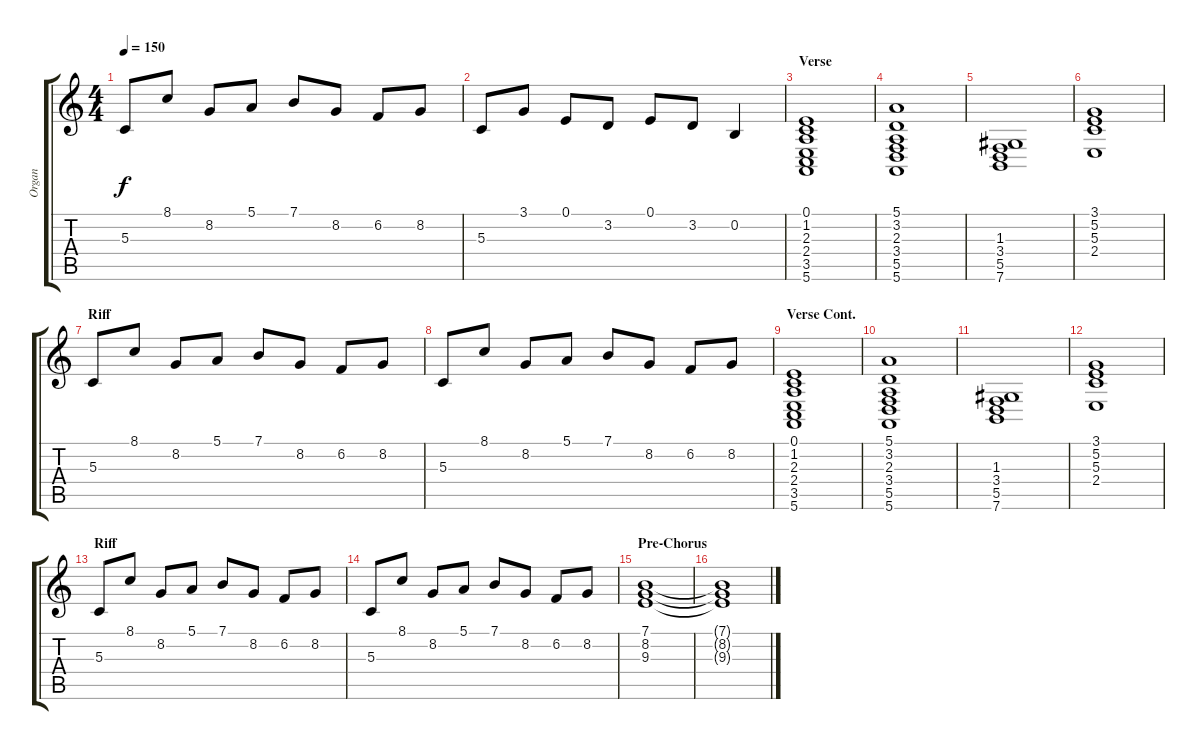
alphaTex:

\track ("Organ" "Organ") {instrument rockorgan}
\staff {score tabs}
\tuning (E4 B3 G3 D3 A2 E2) {hide}
\ts (4 4)
\tempo 150
\clef g2
\ks c
5.3.8{dy f} 8.1.8 8.2.8 5.1.8 7.1.8 8.2.8 6.2.8 8.2.8 |
5.3.8 3.1.8 0.1.8 3.2.8 0.1.8 3.2.8 0.2.4 |
\section ("" "Verse")
(0.1 1.2 2.3 2.4 3.5 5.6).1 |
(5.1 3.2 2.3 3.4 5.5 5.6).1 |
(1.3 3.4 5.5 7.6).1 |
(3.1 5.2 5.3 2.4).1 |
\section ("" "Riff")
5.3.8 8.1.8 8.2.8 5.1.8 7.1.8 8.2.8 6.2.8 8.2.8 |
5.3.8 8.1.8 8.2.8 5.1.8 7.1.8 8.2.8 6.2.8 8.2.8 |
\section ("" "Verse Cont.")
(0.1 1.2 2.3 2.4 3.5 5.6).1 |
(5.1 3.2 2.3 3.4 5.5 5.6).1 |
(1.3 3.4 5.5 7.6).1 |
(3.1 5.2 5.3 2.4).1 |
\section ("" "Riff")
5.3.8 8.1.8 8.2.8 5.1.8 7.1.8 8.2.8 6.2.8 8.2.8 |
5.3.8 8.1.8 8.2.8 5.1.8 7.1.8 8.2.8 6.2.8 8.2.8 |
\section ("" "Pre-Chorus")
(7.1 8.2 9.3).1 |
(7.1{t} 8.2{t} 9.3{t}).1
